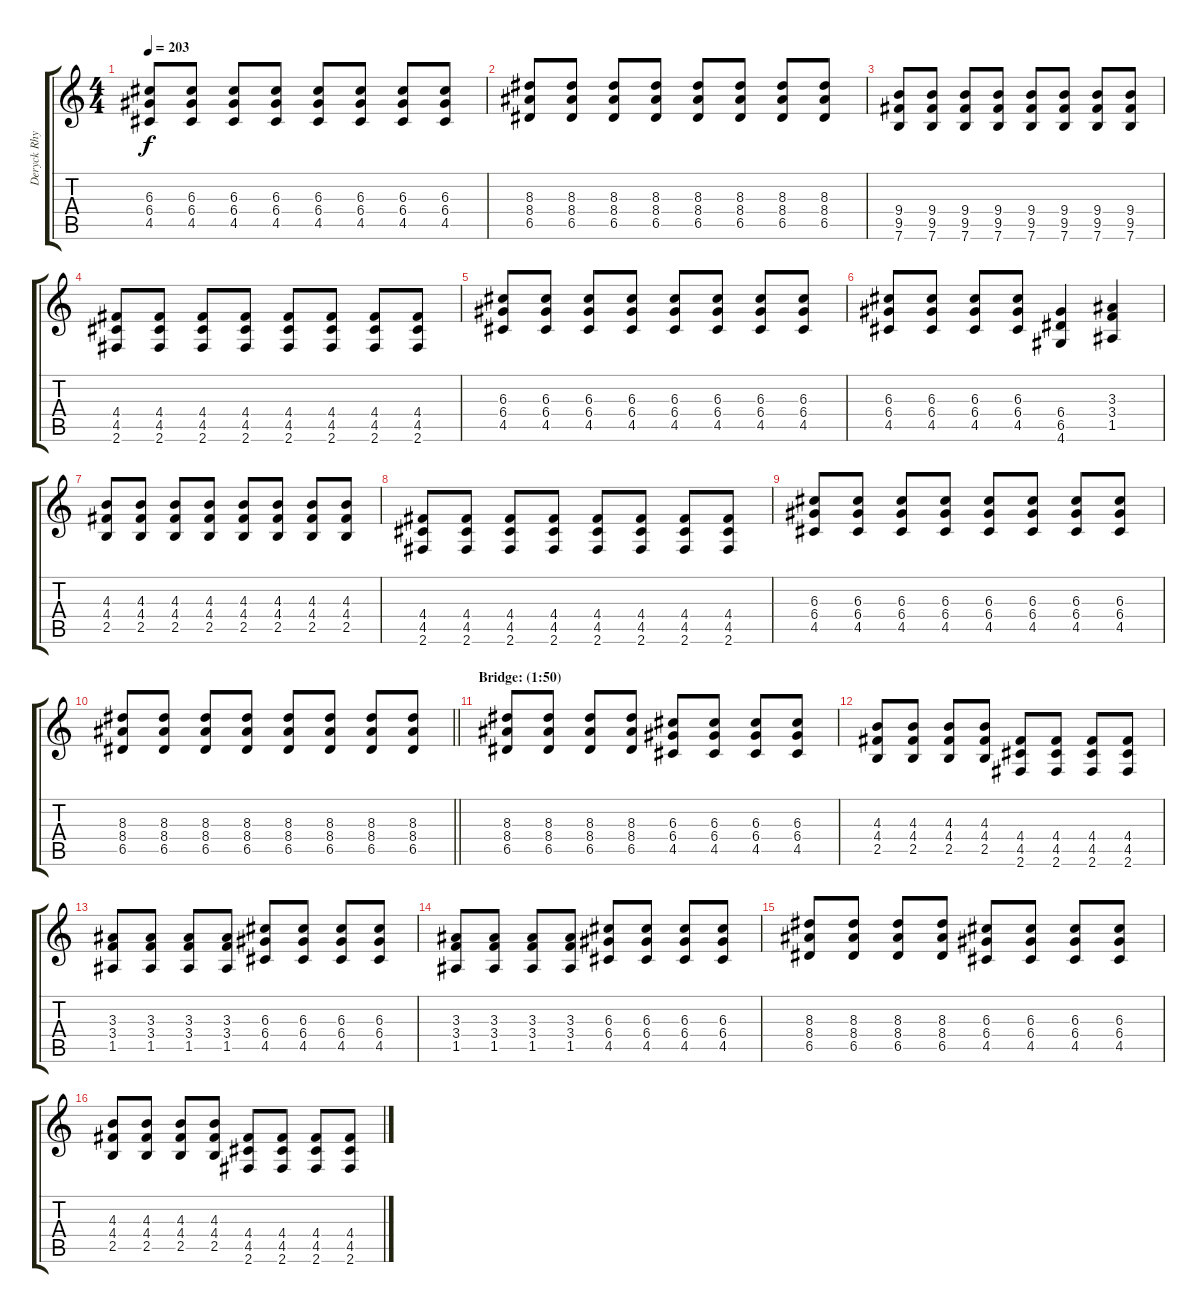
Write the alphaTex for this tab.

\track ("Deryck Rhythm" "Deryck Rhy") {instrument overdrivenguitar}
\staff {score tabs}
\tuning (E4 B3 G3 D3 A2 E2) {hide}
\ts (4 4)
\tempo 203
\clef g2
\ks c
(6.3 6.4 4.5).8{dy f} (6.3 6.4 4.5).8 (6.3 6.4 4.5).8 (6.3 6.4 4.5).8 (6.3 6.4 4.5).8 (6.3 6.4 4.5).8 (6.3 6.4 4.5).8 (6.3 6.4 4.5).8 |
(8.3 8.4 6.5).8 (8.3 8.4 6.5).8 (8.3 8.4 6.5).8 (8.3 8.4 6.5).8 (8.3 8.4 6.5).8 (8.3 8.4 6.5).8 (8.3 8.4 6.5).8 (8.3 8.4 6.5).8 |
(9.4 9.5 7.6).8 (9.4 9.5 7.6).8 (9.4 9.5 7.6).8 (9.4 9.5 7.6).8 (9.4 9.5 7.6).8 (9.4 9.5 7.6).8 (9.4 9.5 7.6).8 (9.4 9.5 7.6).8 |
(4.4 4.5 2.6).8 (4.4 4.5 2.6).8 (4.4 4.5 2.6).8 (4.4 4.5 2.6).8 (4.4 4.5 2.6).8 (4.4 4.5 2.6).8 (4.4 4.5 2.6).8 (4.4 4.5 2.6).8 |
(6.3 6.4 4.5).8 (6.3 6.4 4.5).8 (6.3 6.4 4.5).8 (6.3 6.4 4.5).8 (6.3 6.4 4.5).8 (6.3 6.4 4.5).8 (6.3 6.4 4.5).8 (6.3 6.4 4.5).8 |
(6.3 6.4 4.5).8 (6.3 6.4 4.5).8 (6.3 6.4 4.5).8 (6.3 6.4 4.5).8 (6.4 6.5 4.6).4 (3.3 3.4 1.5).4 |
(4.3 4.4 2.5).8 (4.3 4.4 2.5).8 (4.3 4.4 2.5).8 (4.3 4.4 2.5).8 (4.3 4.4 2.5).8 (4.3 4.4 2.5).8 (4.3 4.4 2.5).8 (4.3 4.4 2.5).8 |
(4.4 4.5 2.6).8 (4.4 4.5 2.6).8 (4.4 4.5 2.6).8 (4.4 4.5 2.6).8 (4.4 4.5 2.6).8 (4.4 4.5 2.6).8 (4.4 4.5 2.6).8 (4.4 4.5 2.6).8 |
(6.3 6.4 4.5).8 (6.3 6.4 4.5).8 (6.3 6.4 4.5).8 (6.3 6.4 4.5).8 (6.3 6.4 4.5).8 (6.3 6.4 4.5).8 (6.3 6.4 4.5).8 (6.3 6.4 4.5).8 |
\barLineRight lightlight
(8.3 8.4 6.5).8 (8.3 8.4 6.5).8 (8.3 8.4 6.5).8 (8.3 8.4 6.5).8 (8.3 8.4 6.5).8 (8.3 8.4 6.5).8 (8.3 8.4 6.5).8 (8.3 8.4 6.5).8 |
\section ("" "Bridge: (1:50)")
(8.3 8.4 6.5).8 (8.3 8.4 6.5).8 (8.3 8.4 6.5).8 (8.3 8.4 6.5).8 (6.3 6.4 4.5).8 (6.3 6.4 4.5).8 (6.3 6.4 4.5).8 (6.3 6.4 4.5).8 |
(4.3 4.4 2.5).8 (4.3 4.4 2.5).8 (4.3 4.4 2.5).8 (4.3 4.4 2.5).8 (4.4 4.5 2.6).8 (4.4 4.5 2.6).8 (4.4 4.5 2.6).8 (4.4 4.5 2.6).8 |
(3.3 3.4 1.5).8 (3.3 3.4 1.5).8 (3.3 3.4 1.5).8 (3.3 3.4 1.5).8 (6.3 6.4 4.5).8 (6.3 6.4 4.5).8 (6.3 6.4 4.5).8 (6.3 6.4 4.5).8 |
(3.3 3.4 1.5).8 (3.3 3.4 1.5).8 (3.3 3.4 1.5).8 (3.3 3.4 1.5).8 (6.3 6.4 4.5).8 (6.3 6.4 4.5).8 (6.3 6.4 4.5).8 (6.3 6.4 4.5).8 |
(8.3 8.4 6.5).8 (8.3 8.4 6.5).8 (8.3 8.4 6.5).8 (8.3 8.4 6.5).8 (6.3 6.4 4.5).8 (6.3 6.4 4.5).8 (6.3 6.4 4.5).8 (6.3 6.4 4.5).8 |
(4.3 4.4 2.5).8 (4.3 4.4 2.5).8 (4.3 4.4 2.5).8 (4.3 4.4 2.5).8 (4.4 4.5 2.6).8 (4.4 4.5 2.6).8 (4.4 4.5 2.6).8 (4.4 4.5 2.6).8
